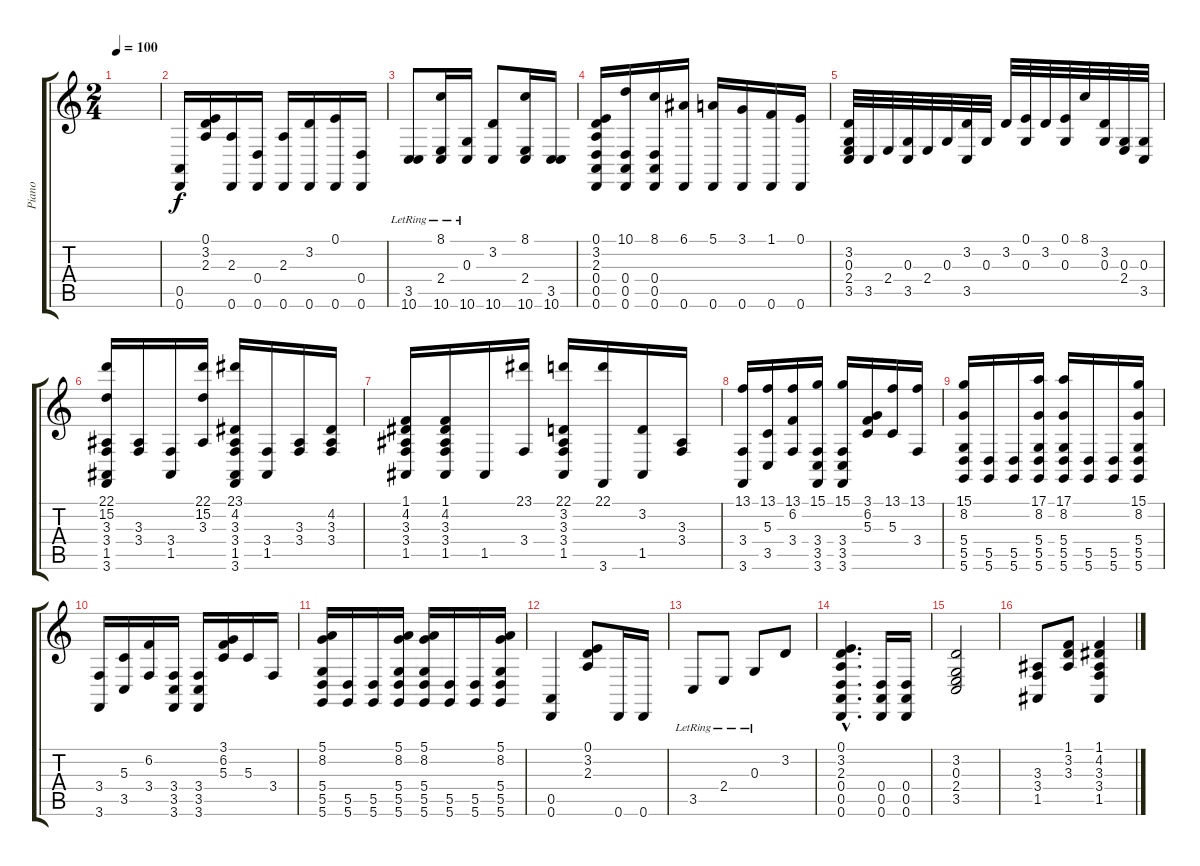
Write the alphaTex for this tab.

\track ("Piano" "Piano") {instrument acousticgrandpiano}
\staff {score tabs}
\tuning (E4 B3 G3 D3 A2 D2) {hide}
\ts (2 4)
\tempo 100
\clef g2
\ks c
|
(0.5 0.6).16 (0.1 3.2 2.3).16 (2.3 0.6).16 (0.4 0.6).16 (2.3 0.6).16 (3.2 0.6).16 (0.1 0.6).16 (0.4 0.6).16 |
(3.5{lr} 10.6).8 (8.1 2.4{lr} 10.6).16 (0.3{lr} 10.6).16 (3.2 10.6).8 (8.1 2.4 10.6).16 (3.5 10.6).16 |
(0.1 3.2 2.3 0.4 0.5 0.6).16 (10.1 0.4 0.5 0.6).16 (8.1 0.4 0.5 0.6).16 (6.1 0.6).16 (5.1 0.6).16 (3.1 0.6).16 (1.1 0.6).16 (0.1 0.6).16 |
(3.2 0.3 2.4 3.5).32 3.5.32 2.4.32 (0.3 3.5).32 2.4.32 0.3.32 (3.2 3.5).32 0.3.32 3.2.32 (0.1 0.3).32 3.2.32 (0.1 0.3).32 8.1.32 (3.2 0.3).32 (0.3 2.4).32 (0.3 3.5).32 |
(22.1 15.2 3.3 3.4 1.5 3.6).16 (3.3 3.4).16 (3.4 1.5).16 (22.1 15.2 3.3).16 (23.1 4.2 3.3 3.4 1.5 3.6).16 (3.4 1.5).16 (3.3 3.4).16 (4.2 3.3 3.4).16 |
(1.1 4.2 3.3 3.4 1.5).16 (1.1 4.2 3.3 3.4 1.5).16 1.5.16 (23.1 3.4).16 (22.1 3.2 3.3 3.4 1.5).16 (22.1 3.6).16 (3.2 1.5).16 (3.3 3.4).16 |
(13.1 3.4 3.6).16 (13.1 5.3 3.5).16 (13.1 6.2 3.4).16 (15.1 3.4 3.5 3.6).16 (15.1 3.4 3.5 3.6).16 (3.1 6.2 5.3).16 (13.1 5.3).16 (13.1 3.4).16 |
(15.1 8.2 5.4 5.5 5.6).16 (5.5 5.6).16 (5.5 5.6).16 (17.1 8.2 5.4 5.5 5.6).16 (17.1 8.2 5.4 5.5 5.6).16 (5.5 5.6).16 (5.5 5.6).16 (15.1 8.2 5.4 5.5 5.6).16 |
(3.4 3.6).16 (5.3 3.5).16 (6.2 3.4).16 (3.4 3.5 3.6).16 (3.4 3.5 3.6).16 (3.1 6.2 5.3).16 5.3.16 3.4.16 |
(5.1 8.2 5.4 5.5 5.6).16 (5.5 5.6).16 (5.5 5.6).16 (5.1 8.2 5.4 5.5 5.6).16 (5.1 8.2 5.4 5.5 5.6).16 (5.5 5.6).16 (5.5 5.6).16 (5.1 8.2 5.4 5.5 5.6).16 |
(0.5 0.6).4 (0.1 3.2 2.3).8 0.6.16 0.6.16 |
3.5{lr}.8 2.4{lr}.8 0.3{lr}.8 3.2.8 |
(0.1{hac} 3.2{hac} 2.3{hac} 0.4{hac} 0.5{hac} 0.6{hac}).4{d} (0.4 0.5 0.6).16 (0.4 0.5 0.6).16 |
(3.2 0.3 2.4 3.5).2 |
(3.3 3.4 1.5).8 (1.1 3.2 3.3).8 (1.1 4.2 3.3 3.4 1.5).4
